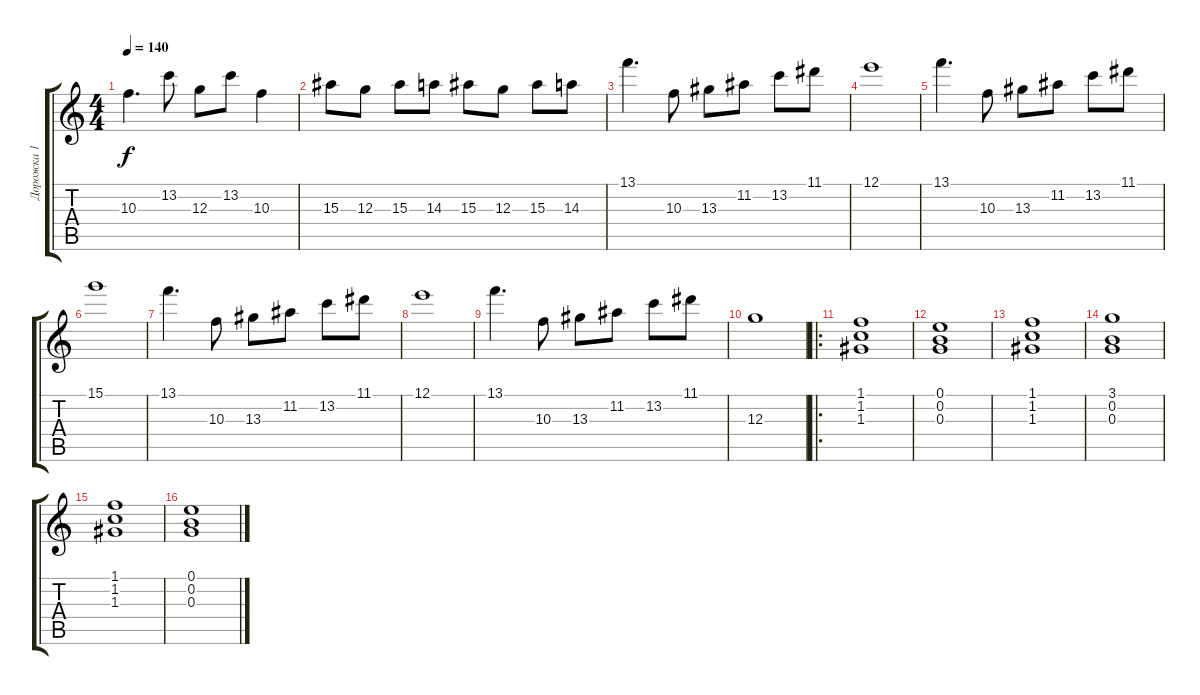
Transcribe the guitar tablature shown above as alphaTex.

\track ("Дорожка 1" "Дорожка 1") {instrument distortionguitar}
\staff {score tabs}
\tuning (E4 B3 G3 D3 A2 E2) {hide}
\ts (4 4)
\tempo 140
\clef g2
\ks c
10.3.4{d dy f} 13.2.8 12.3.8 13.2.8 10.3.4 |
15.3.8 12.3.8 15.3.8 14.3.8 15.3.8 12.3.8 15.3.8 14.3.8 |
13.1.4{d} 10.3.8 13.3.8 11.2.8 13.2.8 11.1.8 |
12.1.1 |
13.1.4{d} 10.3.8 13.3.8 11.2.8 13.2.8 11.1.8 |
15.1.1 |
13.1.4{d} 10.3.8 13.3.8 11.2.8 13.2.8 11.1.8 |
12.1.1 |
13.1.4{d} 10.3.8 13.3.8 11.2.8 13.2.8 11.1.8 |
12.3.1 |
\ro
(1.1 1.2 1.3).1 |
(0.1 0.2 0.3).1 |
(1.1 1.2 1.3).1 |
(3.1 0.2 0.3).1 |
(1.1 1.2 1.3).1 |
(0.1 0.2 0.3).1
